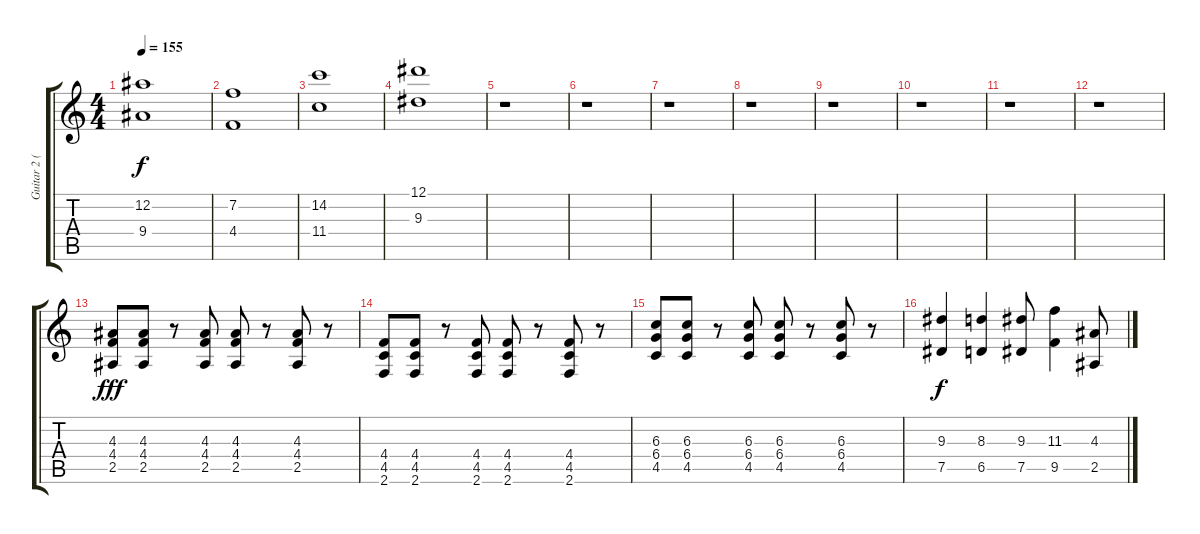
\track ("Guitar 2 (Shaun Diviney)" "Guitar 2 (") {instrument overdrivenguitar}
\staff {score tabs}
\tuning (Eb4 Bb3 Gb3 Db3 Ab2 Eb2) {hide}
\ts (4 4)
\tempo 155
\clef g2
\ks c
(12.2 9.4).1{dy f} |
(7.2 4.4).1 |
(14.2 11.4).1 |
(12.1 9.3).1 |
r.1 |
r.1 |
r.1 |
r.1 |
r.1 |
r.1 |
r.1 |
r.1 |
(4.3 4.4 2.5).8{dy fff} (4.3 4.4 2.5).8 r.8 (4.3 4.4 2.5).8 (4.3 4.4 2.5).8 r.8 (4.3 4.4 2.5).8 r.8 |
(4.4 4.5 2.6).8 (4.4 4.5 2.6).8 r.8 (4.4 4.5 2.6).8 (4.4 4.5 2.6).8 r.8 (4.4 4.5 2.6).8 r.8 |
(6.3 6.4 4.5).8 (6.3 6.4 4.5).8 r.8 (6.3 6.4 4.5).8 (6.3 6.4 4.5).8 r.8 (6.3 6.4 4.5).8 r.8 |
(9.3 7.5).4{dy f} (8.3 6.5).4 (9.3 7.5).8 (11.3 9.5).4 (4.3 2.5).8
